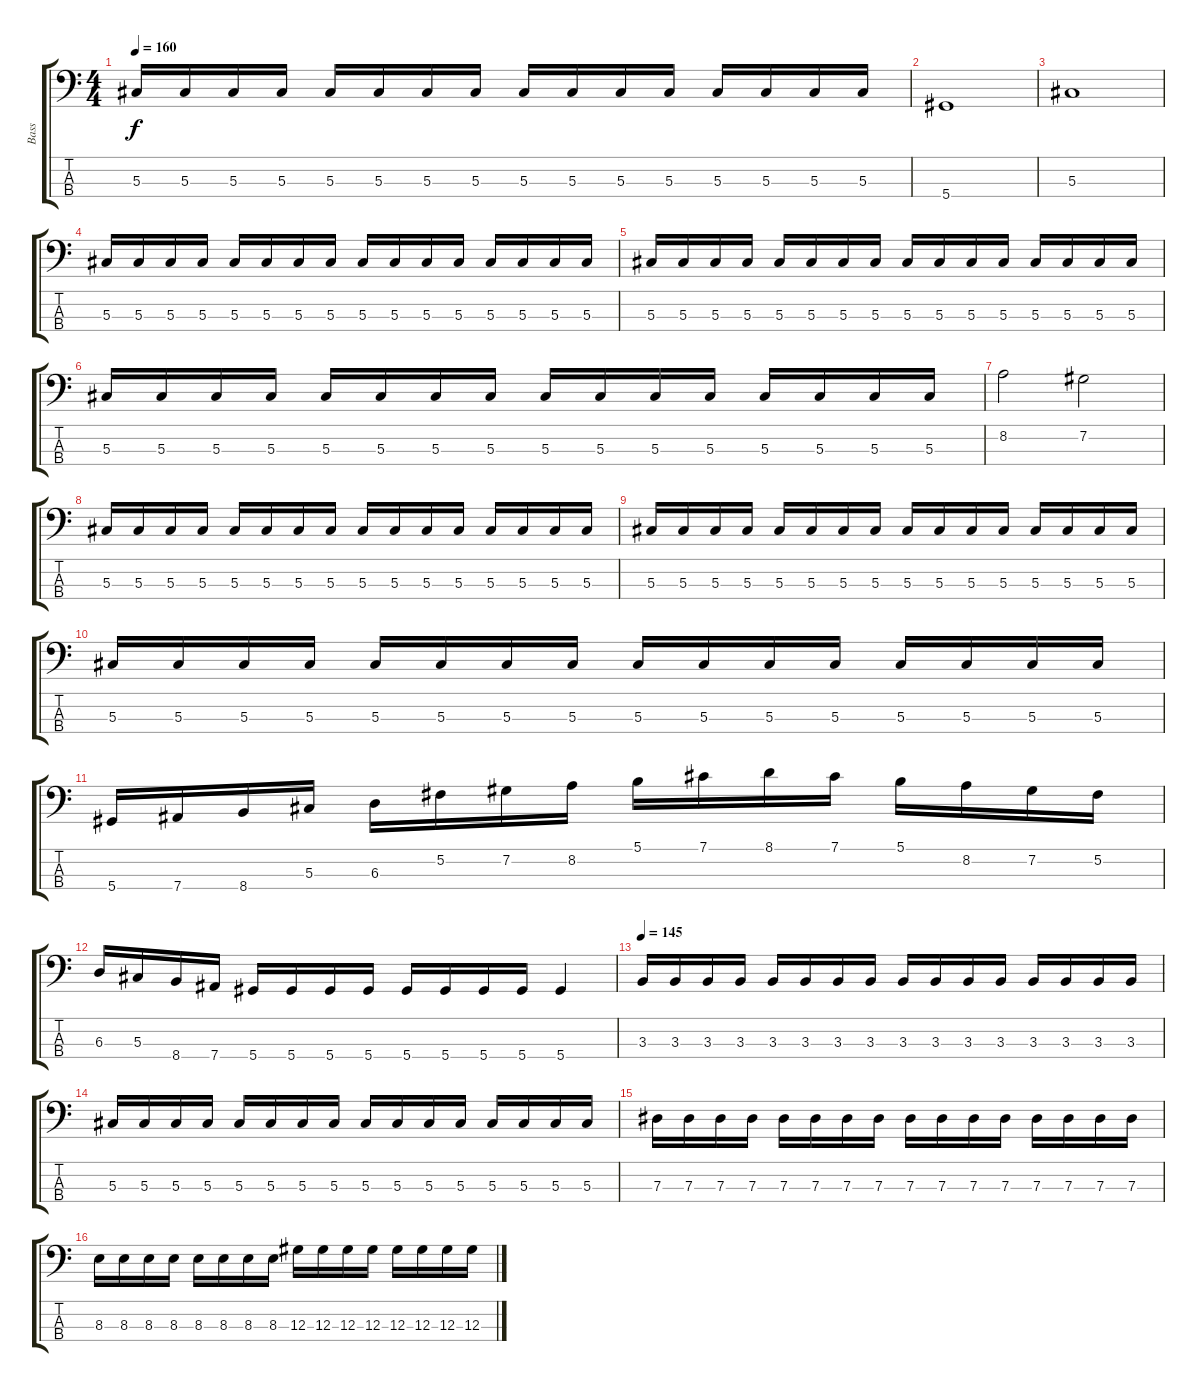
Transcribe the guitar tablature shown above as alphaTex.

\track ("Bass" "Bass") {instrument electricbassfinger}
\staff {score tabs}
\tuning (Gb2 Db2 Ab1 Eb1) {hide}
\ts (4 4)
\tempo 160
\clef f4
\ks c
5.3.16{dy f} 5.3.16 5.3.16 5.3.16 5.3.16 5.3.16 5.3.16 5.3.16 5.3.16 5.3.16 5.3.16 5.3.16 5.3.16 5.3.16 5.3.16 5.3.16 |
5.4.1 |
5.3.1 |
5.3.16 5.3.16 5.3.16 5.3.16 5.3.16 5.3.16 5.3.16 5.3.16 5.3.16 5.3.16 5.3.16 5.3.16 5.3.16 5.3.16 5.3.16 5.3.16 |
5.3.16 5.3.16 5.3.16 5.3.16 5.3.16 5.3.16 5.3.16 5.3.16 5.3.16 5.3.16 5.3.16 5.3.16 5.3.16 5.3.16 5.3.16 5.3.16 |
5.3.16 5.3.16 5.3.16 5.3.16 5.3.16 5.3.16 5.3.16 5.3.16 5.3.16 5.3.16 5.3.16 5.3.16 5.3.16 5.3.16 5.3.16 5.3.16 |
8.2.2 7.2.2 |
5.3.16 5.3.16 5.3.16 5.3.16 5.3.16 5.3.16 5.3.16 5.3.16 5.3.16 5.3.16 5.3.16 5.3.16 5.3.16 5.3.16 5.3.16 5.3.16 |
5.3.16 5.3.16 5.3.16 5.3.16 5.3.16 5.3.16 5.3.16 5.3.16 5.3.16 5.3.16 5.3.16 5.3.16 5.3.16 5.3.16 5.3.16 5.3.16 |
5.3.16 5.3.16 5.3.16 5.3.16 5.3.16 5.3.16 5.3.16 5.3.16 5.3.16 5.3.16 5.3.16 5.3.16 5.3.16 5.3.16 5.3.16 5.3.16 |
5.4.16 7.4.16 8.4.16 5.3.16 6.3.16 5.2.16 7.2.16 8.2.16 5.1.16 7.1.16 8.1.16 7.1.16 5.1.16 8.2.16 7.2.16 5.2.16 |
6.3.16 5.3.16 8.4.16 7.4.16 5.4.16 5.4.16 5.4.16 5.4.16 5.4.16 5.4.16 5.4.16 5.4.16 5.4.4 |
\tempo 145
3.3.16 3.3.16 3.3.16 3.3.16 3.3.16 3.3.16 3.3.16 3.3.16 3.3.16 3.3.16 3.3.16 3.3.16 3.3.16 3.3.16 3.3.16 3.3.16 |
5.3.16 5.3.16 5.3.16 5.3.16 5.3.16 5.3.16 5.3.16 5.3.16 5.3.16 5.3.16 5.3.16 5.3.16 5.3.16 5.3.16 5.3.16 5.3.16 |
7.3.16 7.3.16 7.3.16 7.3.16 7.3.16 7.3.16 7.3.16 7.3.16 7.3.16 7.3.16 7.3.16 7.3.16 7.3.16 7.3.16 7.3.16 7.3.16 |
8.3.16 8.3.16 8.3.16 8.3.16 8.3.16 8.3.16 8.3.16 8.3.16 12.3.16 12.3.16 12.3.16 12.3.16 12.3.16 12.3.16 12.3.16 12.3.16
